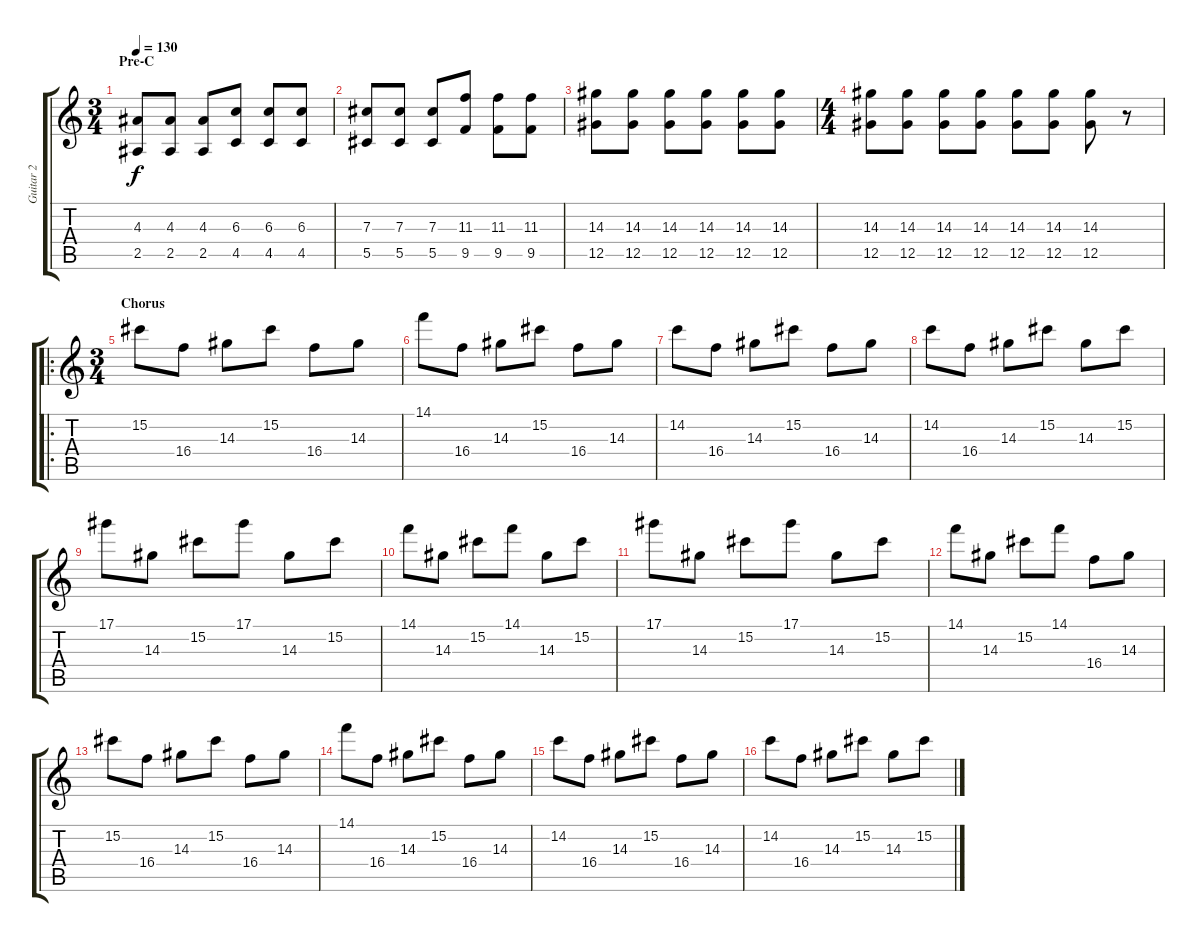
\track ("Guitar 2" "Guitar 2") {instrument overdrivenguitar}
\staff {score tabs}
\tuning (Eb4 Bb3 Gb3 Db3 Ab2 Eb2) {hide}
\ts (3 4)
\section ("" "Pre-C")
\tempo 130
\clef g2
\ks c
(4.3 2.5).8{dy f} (4.3 2.5).8 (4.3 2.5).8 (6.3 4.5).8 (6.3 4.5).8 (6.3 4.5).8 |
(7.3 5.5).8 (7.3 5.5).8 (7.3 5.5).8 (11.3 9.5).8 (11.3 9.5).8 (11.3 9.5).8 |
(14.3 12.5).8 (14.3 12.5).8 (14.3 12.5).8 (14.3 12.5).8 (14.3 12.5).8 (14.3 12.5).8 |
\ts (4 4)
(14.3 12.5).8 (14.3 12.5).8 (14.3 12.5).8 (14.3 12.5).8 (14.3 12.5).8 (14.3 12.5).8 (14.3 12.5).8 r.8 |
\ro
\ts (3 4)
\section ("" "Chorus")
15.2.8 16.4.8 14.3.8 15.2.8 16.4.8 14.3.8 |
14.1.8 16.4.8 14.3.8 15.2.8 16.4.8 14.3.8 |
14.2.8 16.4.8 14.3.8 15.2.8 16.4.8 14.3.8 |
14.2.8 16.4.8 14.3.8 15.2.8 14.3.8 15.2.8 |
17.1.8 14.3.8 15.2.8 17.1.8 14.3.8 15.2.8 |
14.1.8 14.3.8 15.2.8 14.1.8 14.3.8 15.2.8 |
17.1.8 14.3.8 15.2.8 17.1.8 14.3.8 15.2.8 |
14.1.8 14.3.8 15.2.8 14.1.8 16.4.8 14.3.8 |
15.2.8 16.4.8 14.3.8 15.2.8 16.4.8 14.3.8 |
14.1.8 16.4.8 14.3.8 15.2.8 16.4.8 14.3.8 |
14.2.8 16.4.8 14.3.8 15.2.8 16.4.8 14.3.8 |
14.2.8 16.4.8 14.3.8 15.2.8 14.3.8 15.2.8
